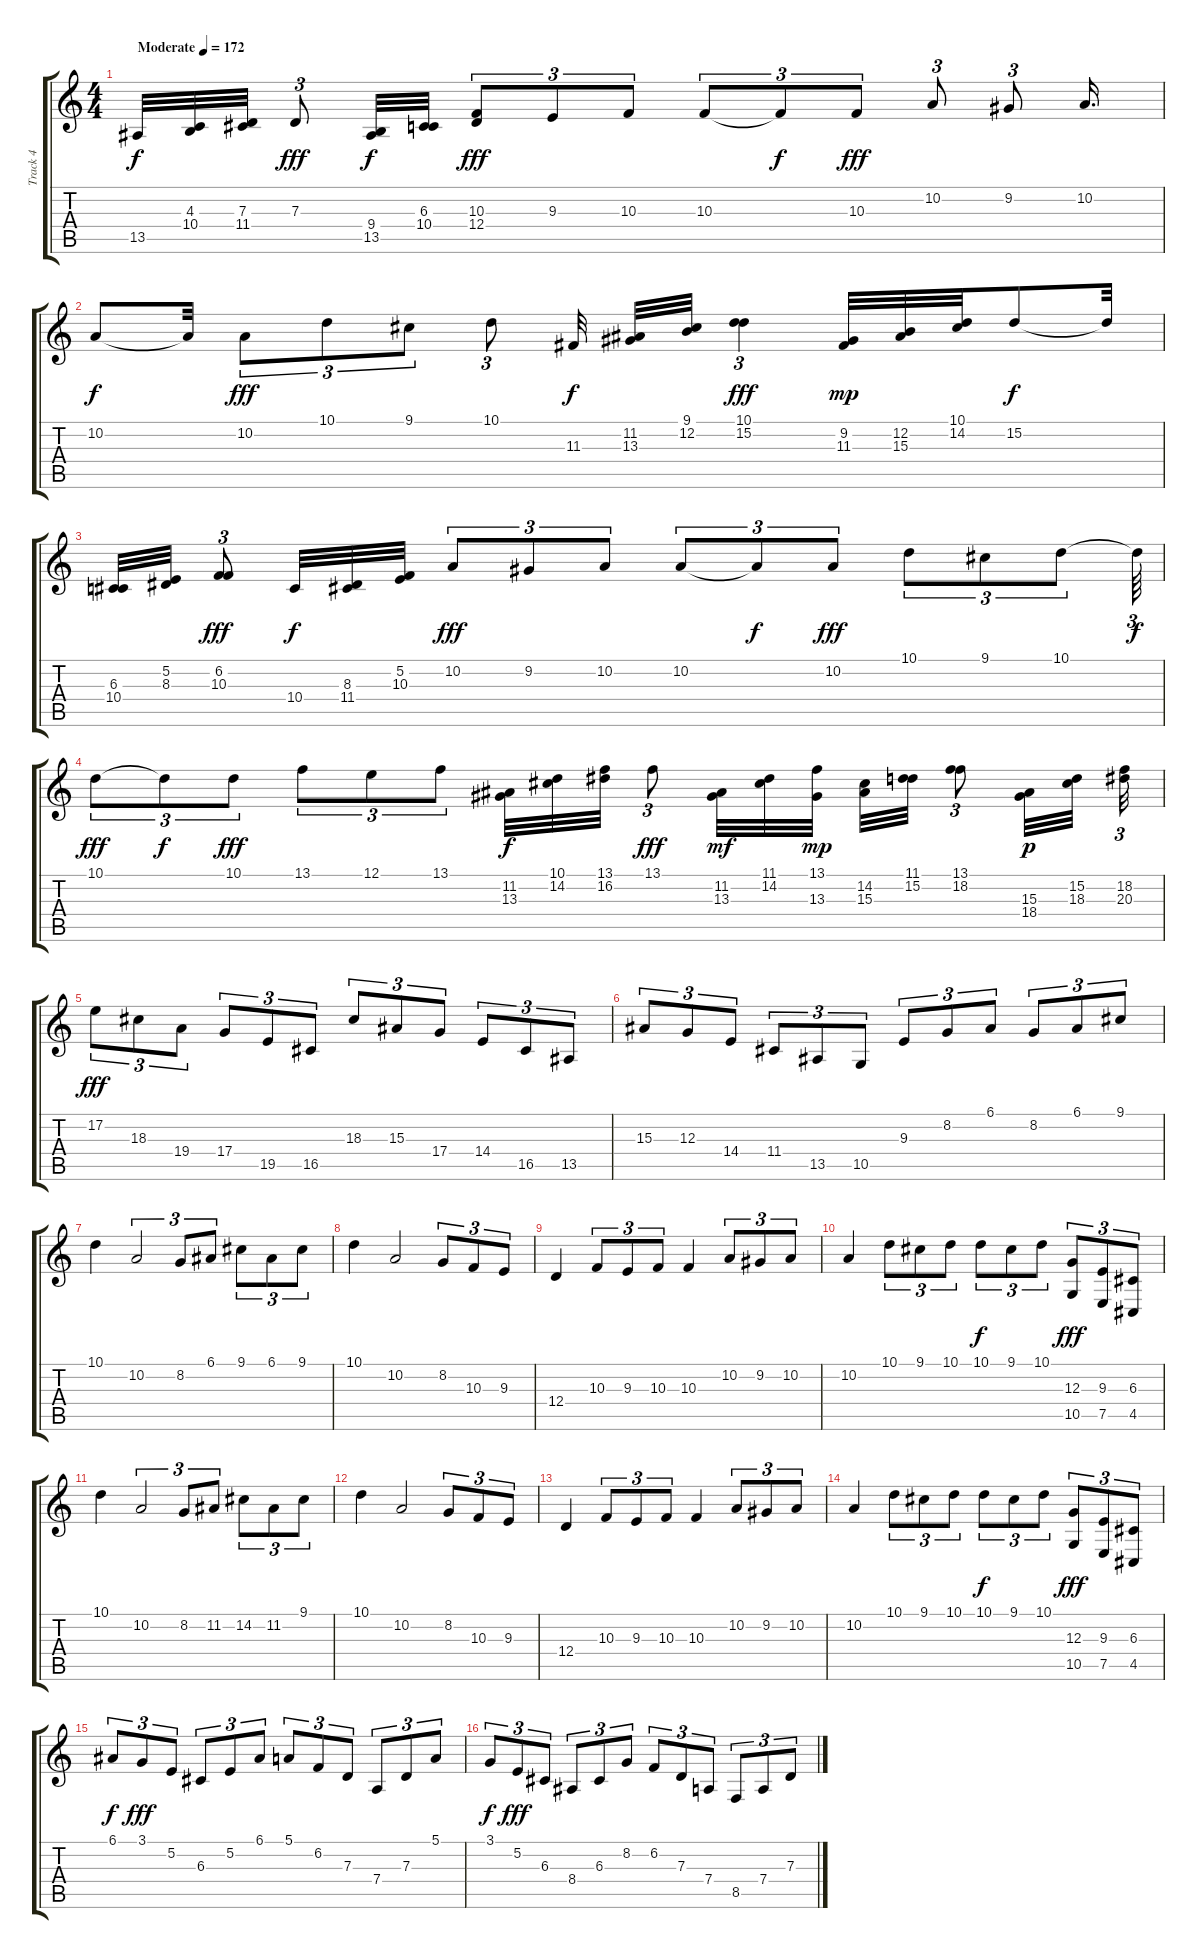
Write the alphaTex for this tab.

\track ("Track 4" "Track 4") {instrument stringensemble1}
\staff {score tabs}
\tuning (E4 B3 G3 D3 A2 E2) {hide}
\ts (4 4)
\tempo (172 "Moderate")
\clef g2
\ks c
13.5.32{dy f instrument stringensemble1} (4.3 10.4).32 (7.3 11.4).32 7.3.8{tu (3 2) dy fff} (9.4 13.5).32{dy f} (6.3 10.4).32 (10.3 12.4).8{tu (3 2) dy fff} 9.3.8{tu (3 2)} 10.3.8{tu (3 2)} 10.3.8{tu (3 2)} 10.3{t}.8{tu (3 2) dy f} 10.3.8{tu (3 2) dy fff} 10.2.8{tu (3 2)} 9.2.8{tu (3 2)} 10.2.16{d} |
10.2.8{dy f} 10.2{t}.32 10.2.8{tu (3 2) dy fff} 10.1.8{tu (3 2)} 9.1.8{tu (3 2)} 10.1.8{tu (3 2)} 11.3.32{dy f} (11.2 13.3).32 (9.1 12.2).32 (10.1 15.2).4{tu (3 2) dy fff} (9.2 11.3).32{dy mp} (12.2 15.3).32 (10.1 14.2).32 15.2.8{dy f} 15.2{t}.32 |
(6.3 10.4).32 (5.2 8.3).32 (6.2 10.3).8{tu (3 2) dy fff} 10.4.32{dy f} (8.3 11.4).32 (5.2 10.3).32 10.2.8{tu (3 2) dy fff} 9.2.8{tu (3 2)} 10.2.8{tu (3 2)} 10.2.8{tu (3 2)} 10.2{t}.8{tu (3 2) dy f} 10.2.8{tu (3 2) dy fff} 10.1.8{tu (3 2)} 9.1.8{tu (3 2)} 10.1.8{tu (3 2)} 10.1{t}.64{tu (3 2) dy f} |
10.1.8{tu (3 2) dy fff} 10.1{t}.8{tu (3 2) dy f} 10.1.8{tu (3 2) dy fff} 13.1.8{tu (3 2)} 12.1.8{tu (3 2)} 13.1.8{tu (3 2)} (11.2 13.3).32{dy f} (10.1 14.2).32 (13.1 16.2).32 13.1.8{tu (3 2) dy fff} (11.2 13.3).32{dy mf} (11.1 14.2).32 (13.1 13.3).32{dy mp} (14.2 15.3).32 (11.1 15.2).32 (13.1 18.2).8{tu (3 2)} (15.3 18.4).32{dy p} (15.2 18.3).32{beam splitsecondary} (18.2 20.3).32{tu (3 2)} |
17.2.8{tu (3 2) dy fff} 18.3.8{tu (3 2)} 19.4.8{tu (3 2)} 17.4.8{tu (3 2)} 19.5.8{tu (3 2)} 16.5.8{tu (3 2)} 18.3.8{tu (3 2)} 15.3.8{tu (3 2)} 17.4.8{tu (3 2)} 14.4.8{tu (3 2)} 16.5.8{tu (3 2)} 13.5.8{tu (3 2)} |
15.3.8{tu (3 2)} 12.3.8{tu (3 2)} 14.4.8{tu (3 2)} 11.4.8{tu (3 2)} 13.5.8{tu (3 2)} 10.5.8{tu (3 2)} 9.3.8{tu (3 2)} 8.2.8{tu (3 2)} 6.1.8{tu (3 2)} 8.2.8{tu (3 2)} 6.1.8{tu (3 2)} 9.1.8{tu (3 2)} |
10.1.4 10.2.2{tu (3 2)} 8.2.8{tu (3 2)} 6.1.8{tu (3 2)} 9.1.8{tu (3 2)} 6.1.8{tu (3 2)} 9.1.8{tu (3 2)} |
10.1.4 10.2.2 8.2.8{tu (3 2)} 10.3.8{tu (3 2)} 9.3.8{tu (3 2)} |
12.4.4 10.3.8{tu (3 2)} 9.3.8{tu (3 2)} 10.3.8{tu (3 2)} 10.3.4 10.2.8{tu (3 2)} 9.2.8{tu (3 2)} 10.2.8{tu (3 2)} |
10.2.4 10.1.8{tu (3 2)} 9.1.8{tu (3 2)} 10.1.8{tu (3 2)} 10.1.8{tu (3 2) dy f} 9.1.8{tu (3 2)} 10.1.8{tu (3 2)} (12.3 10.5).8{tu (3 2) dy fff} (9.3 7.5).8{tu (3 2)} (6.3 4.5).8{tu (3 2)} |
10.1.4 10.2.2{tu (3 2)} 8.2.8{tu (3 2)} 11.2.8{tu (3 2)} 14.2.8{tu (3 2)} 11.2.8{tu (3 2)} 9.1.8{tu (3 2)} |
10.1.4 10.2.2 8.2.8{tu (3 2)} 10.3.8{tu (3 2)} 9.3.8{tu (3 2)} |
12.4.4 10.3.8{tu (3 2)} 9.3.8{tu (3 2)} 10.3.8{tu (3 2)} 10.3.4 10.2.8{tu (3 2)} 9.2.8{tu (3 2)} 10.2.8{tu (3 2)} |
10.2.4 10.1.8{tu (3 2)} 9.1.8{tu (3 2)} 10.1.8{tu (3 2)} 10.1.8{tu (3 2) dy f} 9.1.8{tu (3 2)} 10.1.8{tu (3 2)} (12.3 10.5).8{tu (3 2) dy fff} (9.3 7.5).8{tu (3 2)} (6.3 4.5).8{tu (3 2)} |
6.1.8{tu (3 2) dy f} 3.1.8{tu (3 2) dy fff} 5.2.8{tu (3 2)} 6.3.8{tu (3 2)} 5.2.8{tu (3 2)} 6.1.8{tu (3 2)} 5.1.8{tu (3 2)} 6.2.8{tu (3 2)} 7.3.8{tu (3 2)} 7.4.8{tu (3 2)} 7.3.8{tu (3 2)} 5.1.8{tu (3 2)} |
3.1.8{tu (3 2) dy f} 5.2.8{tu (3 2) dy fff} 6.3.8{tu (3 2)} 8.4.8{tu (3 2)} 6.3.8{tu (3 2)} 8.2.8{tu (3 2)} 6.2.8{tu (3 2)} 7.3.8{tu (3 2)} 7.4.8{tu (3 2)} 8.5.8{tu (3 2)} 7.4.8{tu (3 2)} 7.3.8{tu (3 2)}
